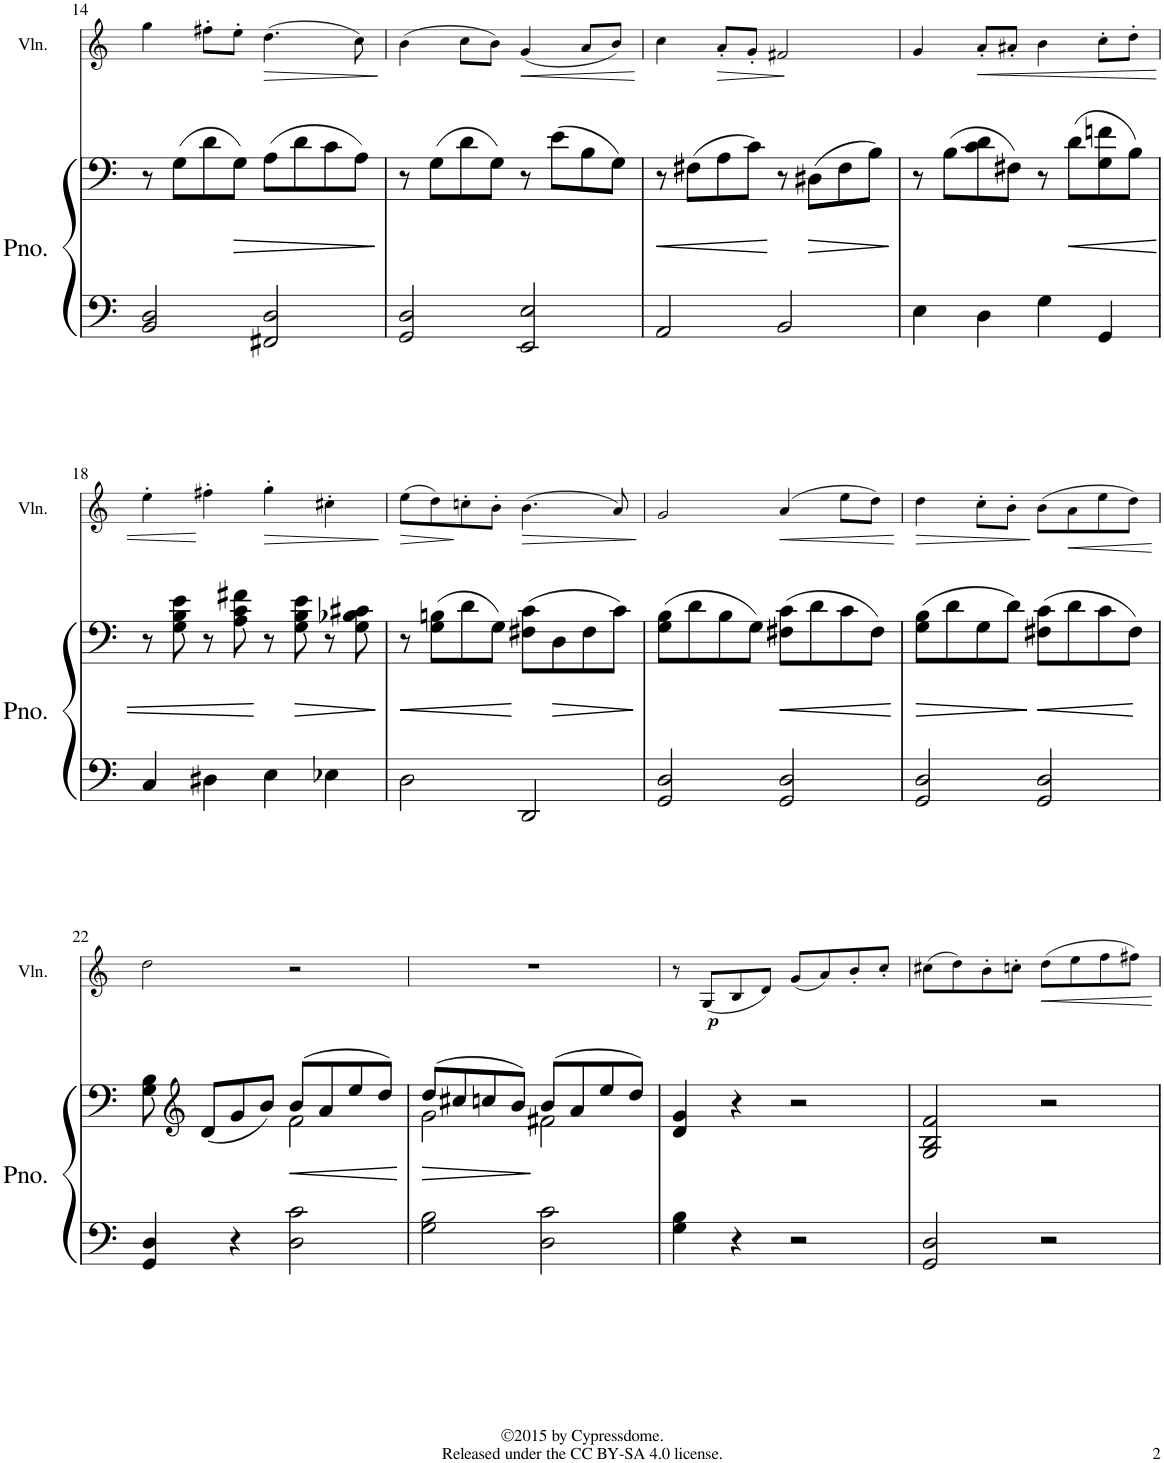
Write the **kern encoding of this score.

**kern	**kern	**dynam	**kern	**dynam
*part2	*part2	*part2	*part1	*part1
*staff3	*staff2	*staff2/3	*staff1	*staff1
*I"Piano	*	*	*I"Violin	*
*I'Pno.	*	*	*I'Vln.	*
!!LO:PB:g=z
*clefF4	*clefF4	*	*clefG2	*
*k[]	*k[]	*	*k[]	*
*M4/4	*M4/4	*	*M4/4	*
=14	=14	=14	=14	=14
2BB/ 2D/	8r	.	4gg\	.
.	(8G\L	.	.	.
.	8d\	.	8ff#X'\L	.
!	!	!LO:HP:b	!	!
.	8G\J)	>	8ee'\J	.
!	!	!	!	!LO:HP:b
2FF#X/ 2D/	(8A\L	.	(4.dd\	>
.	8d\	.	.	.
.	8c\	.	.	.
.	8A\J)	.	8cc\)	.
.	.	]	.	]
=15	=15	=15	=15	=15
2GG/ 2D/	8r	.	(4b\	.
.	(8G\L	.	.	.
.	8d\	.	8cc\L	.
.	8G\J)	.	8b\J)	.
!	!	!	!	!LO:HP:b
2EE/ 2E/	8r	.	(4g/	<
.	(8e\L	.	.	.
.	8B\	.	8a/L	.
.	8G\J)	.	8b/J)	.
.	.	.	.	[
=16	=16	=16	=16	=16
!	!	!LO:HP:b	!	!
2AA/	8r	<	4cc\	.
.	(8F#X\L	.	.	.
!	!	!	!	!LO:HP:b
.	8A\	.	8a'/L	>
.	8c\J)	.	8g'/J	.
2BB/	8r	[	2f#X/	.
!	!	!LO:HP:b	!	!
.	(8D#X\L	>	.	.
.	8F#\	.	.	.
.	8B\J)	.	.	.
.	.	]	.	]
=17	=17	=17	=17	=17
4E\	8r	.	4g/	.
.	(8B\L	.	.	.
!	!	!	!	!LO:HP:b
4D\	8c\ 8d\	.	8a'/L	<
.	8F#X\J)	.	8a#X'/J	.
4G\	8r	.	4b\	.
!	!	!LO:HP:b	!	!
.	(8d\L	<	.	.
4GG/	8G\ 8fn\	.	8cc'\L	.
.	8B\J)	.	8dd'\J	.
!!LO:LB:g=z
=18	=18	=18	=18	=18
4C/	8r	.	4ee'\	.
.	8G\ 8B\ 8e\	.	.	.
4D#X\	8r	.	4ff#X'\	[
.	8A\ 8c\ 8f#X\	.	.	.
!	!	!	!	!LO:HP:b
4E\	8r	[	4gg'\	>
!	!	!LO:HP:b	!	!
.	8G\ 8B\ 8e\	>	.	.
4E-X\	8r	.	4cc#X'\	.
.	8G\ 8B-X\ 8c#X\	.	.	.
.	.	]	.	]
=19	=19	=19	=19	=19
!	!	!LO:HP:b	!	!LO:HP:b
2D\	8r	<	(8ee\L	>
.	(8G\ 8Bn\L	.	8dd\)	.
.	8d\	.	8ccn'\	]
.	8G\J)	.	8b'\J	.
!	!	!	!	!LO:HP:b
2DD/	(8F#X\ 8c\L	[	(4.b\	>
!	!	!LO:HP:b	!	!
.	8D\	>	.	.
.	8F#\	.	.	.
.	8c\J)	.	8a/)	.
.	.	]	.	]
=20	=20	=20	=20	=20
2GG/ 2D/	(8G\ 8B\L	.	2g/	.
.	8d\	.	.	.
.	8B\	.	.	.
.	8G\J)	.	.	.
!	!	!LO:HP:b	!	!LO:HP:b
2GG/ 2D/	(8F#X\ 8c\L	<	(4a/	<
.	8d\	.	.	.
.	8c\	.	8ee\L	.
.	8F#\J)	.	8dd\J)	.
.	.	[	.	[
=21	=21	=21	=21	=21
!	!	!LO:HP:b	!	!LO:HP:b
2GG/ 2D/	(8G\ 8B\L	>	4dd\	>
.	8d\	.	.	.
.	8G\	.	8cc'\L	.
.	8d\J)	.	8b'\J	.
!	!	!LO:HP:n=1:b	!	!
2GG/ 2D/	(8F#X\ 8c\L	] <	(8b\L	]
!	!	!	!	!LO:HP:b
.	8d\	.	8a\	<
.	8c\	.	8ee\	.
.	8F#\J)	.	8dd\J)	.
.	.	[	.	[
!!LO:LB:g=z
=22	=22	=22	=22	=22
*	*^	*	*	*
4GG/ 4D/	8G\ 8B\	2ryy	.	2dd\	.
*	*clefG2	*	*	*	*
.	(8d/L	.	.	.	.
4r	8g/	.	.	.	.
.	8b/J)	.	.	.	.
!	!	!	!LO:HP:b	!	!
2D\ 2c\	(8b/L	2f\	<	2r	.
.	8a/	.	.	.	.
.	8ee/	.	.	.	.
.	8dd/J)	.	.	.	.
*	*v	*v	*	*	*
.	.	[	.	.
=23	=23	=23	=23	=23
!	!	!LO:HP:b	!	!
*	*^	*	*	*
2G\ 2B\	(8dd/L	2g\	>	1r	.
.	8cc#X/	.	.	.	.
.	8ccn/	.	.	.	.
.	8b/J)	.	.	.	.
2D\ 2c\	(8b/L	2f#X\	]	.	.
.	8a/	.	.	.	.
.	8ee/	.	.	.	.
.	8dd/J)	.	.	.	.
*	*v	*v	*	*	*
=24	=24	=24	=24	=24
4G\ 4B\	4d/ 4g/	.	8r	.
!	!	!	!	!LO:DY:b
.	.	.	(8G/L	p
4r	4r	.	8B/	.
.	.	.	8d/J)	.
2r	2r	.	(8g/L	.
.	.	.	8a/)	.
.	.	.	8b'/	.
.	.	.	8cc'/J	.
=25	=25	=25	=25	=25
2GG/ 2D/	2G/ 2B/ 2f/	.	(8cc#X\L	.
.	.	.	8dd\)	.
.	.	.	8b'\	.
.	.	.	8ccn'\J	.
!	!	!	!	!LO:HP:b
2r	2r	.	(8dd\L	<
.	.	.	8ee\	.
.	.	.	8ff\	.
.	.	.	8ff#X\J)	.
.	.	.	.	[
=	=	=	=	=
*-	*-	*-	*-	*-
